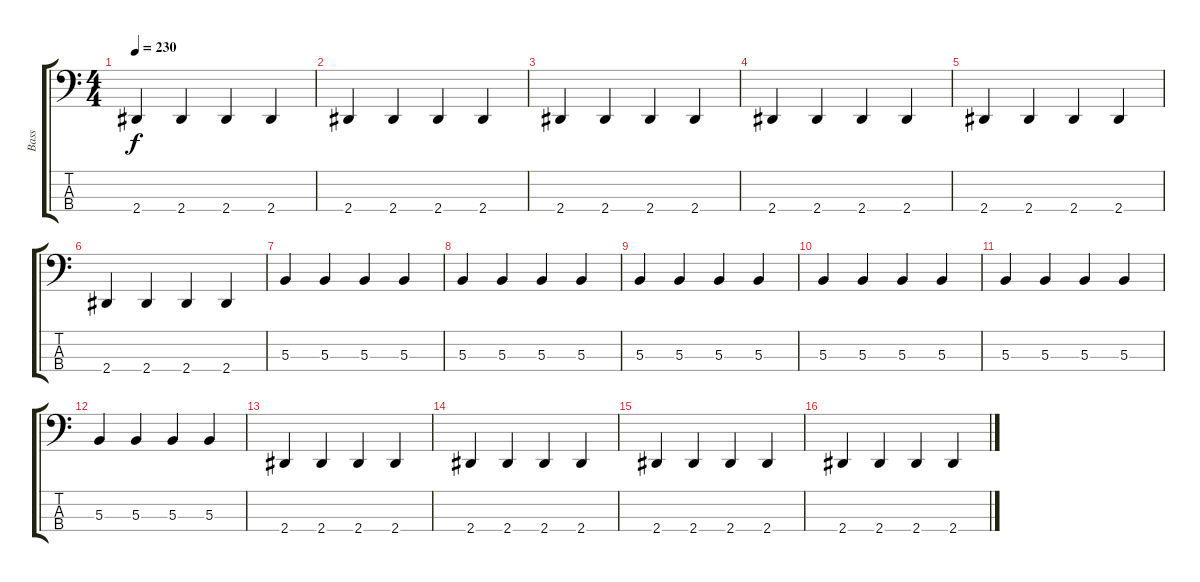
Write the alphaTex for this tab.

\track ("Bass" "Bass") {instrument electricbasspick}
\staff {score tabs}
\tuning (E2 B1 Gb1 Db1) {hide}
\ts (4 4)
\tempo 230
\clef f4
\ks c
2.4.4{dy f} 2.4.4 2.4.4 2.4.4 |
2.4.4 2.4.4 2.4.4 2.4.4 |
2.4.4 2.4.4 2.4.4 2.4.4 |
2.4.4 2.4.4 2.4.4 2.4.4 |
2.4.4 2.4.4 2.4.4 2.4.4 |
2.4.4 2.4.4 2.4.4 2.4.4 |
5.3.4 5.3.4 5.3.4 5.3.4 |
5.3.4 5.3.4 5.3.4 5.3.4 |
5.3.4 5.3.4 5.3.4 5.3.4 |
5.3.4 5.3.4 5.3.4 5.3.4 |
5.3.4 5.3.4 5.3.4 5.3.4 |
5.3.4 5.3.4 5.3.4 5.3.4 |
2.4.4 2.4.4 2.4.4 2.4.4 |
2.4.4 2.4.4 2.4.4 2.4.4 |
2.4.4 2.4.4 2.4.4 2.4.4 |
2.4.4 2.4.4 2.4.4 2.4.4
